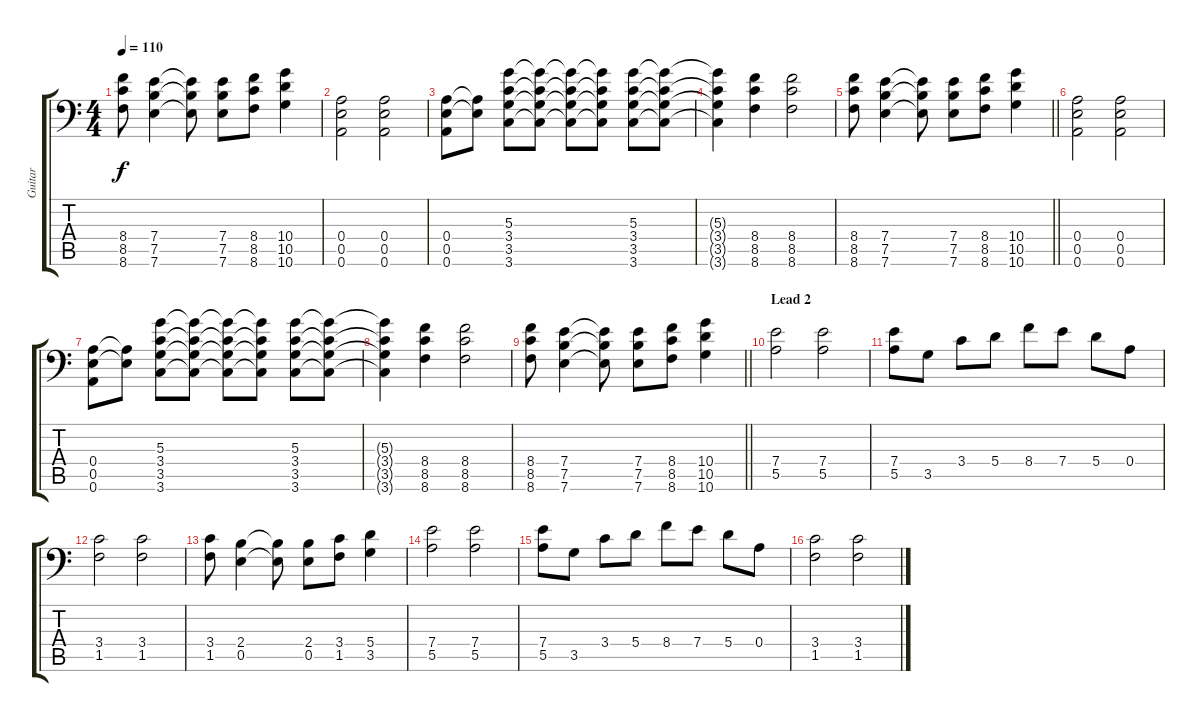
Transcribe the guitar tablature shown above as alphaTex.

\track ("Guitar" "Guitar") {instrument distortionguitar}
\staff {score tabs}
\tuning (B3 Gb3 D3 A2 E2 A1) {hide}
\ts (4 4)
\tempo 110
\clef f4
\ks c
(8.4 8.5 8.6).8{dy f} (7.4 7.5 7.6).4 (7.4{t} 7.5{t} 7.6{t}).8 (7.4 7.5 7.6).8 (8.4 8.5 8.6).8 (10.4 10.5 10.6).4 |
(0.4 0.5 0.6).2 (0.4 0.5 0.6).2 |
(0.4 0.5 0.6).8 (0.4{t} 0.5{t}).8 (5.3 3.4 3.5 3.6).8 (5.3{t} 3.4{t} 3.5{t} 3.6{t}).8 (5.3{t} 3.4{t} 3.5{t} 3.6{t}).8 (5.3{t} 3.4{t} 3.5{t} 3.6{t}).8 (5.3 3.4 3.5 3.6).8 (5.3{t} 3.4{t} 3.5{t} 3.6{t}).8 |
(5.3{t} 3.4{t} 3.5{t} 3.6{t}).4 (8.4 8.5 8.6).4 (8.4 8.5 8.6).2 |
\barLineRight lightlight
(8.4 8.5 8.6).8 (7.4 7.5 7.6).4 (7.4{t} 7.5{t} 7.6{t}).8 (7.4 7.5 7.6).8 (8.4 8.5 8.6).8 (10.4 10.5 10.6).4 |
(0.4 0.5 0.6).2 (0.4 0.5 0.6).2 |
(0.4 0.5 0.6).8 (0.4{t} 0.5{t}).8 (5.3 3.4 3.5 3.6).8 (5.3{t} 3.4{t} 3.5{t} 3.6{t}).8 (5.3{t} 3.4{t} 3.5{t} 3.6{t}).8 (5.3{t} 3.4{t} 3.5{t} 3.6{t}).8 (5.3 3.4 3.5 3.6).8 (5.3{t} 3.4{t} 3.5{t} 3.6{t}).8 |
(5.3{t} 3.4{t} 3.5{t} 3.6{t}).4 (8.4 8.5 8.6).4 (8.4 8.5 8.6).2 |
\barLineRight lightlight
(8.4 8.5 8.6).8 (7.4 7.5 7.6).4 (7.4{t} 7.5{t} 7.6{t}).8 (7.4 7.5 7.6).8 (8.4 8.5 8.6).8 (10.4 10.5 10.6).4 |
\section ("" "Lead 2")
(7.4 5.5).2 (7.4 5.5).2 |
(7.4 5.5).8 3.5.8 3.4.8 5.4.8 8.4.8 7.4.8 5.4.8 0.4.8 |
(3.4 1.5).2 (3.4 1.5).2 |
(3.4 1.5).8 (2.4 0.5).4 (2.4{t} 0.5{t}).8 (2.4 0.5).8 (3.4 1.5).8 (5.4 3.5).4 |
(7.4 5.5).2 (7.4 5.5).2 |
(7.4 5.5).8 3.5.8 3.4.8 5.4.8 8.4.8 7.4.8 5.4.8 0.4.8 |
(3.4 1.5).2 (3.4 1.5).2
